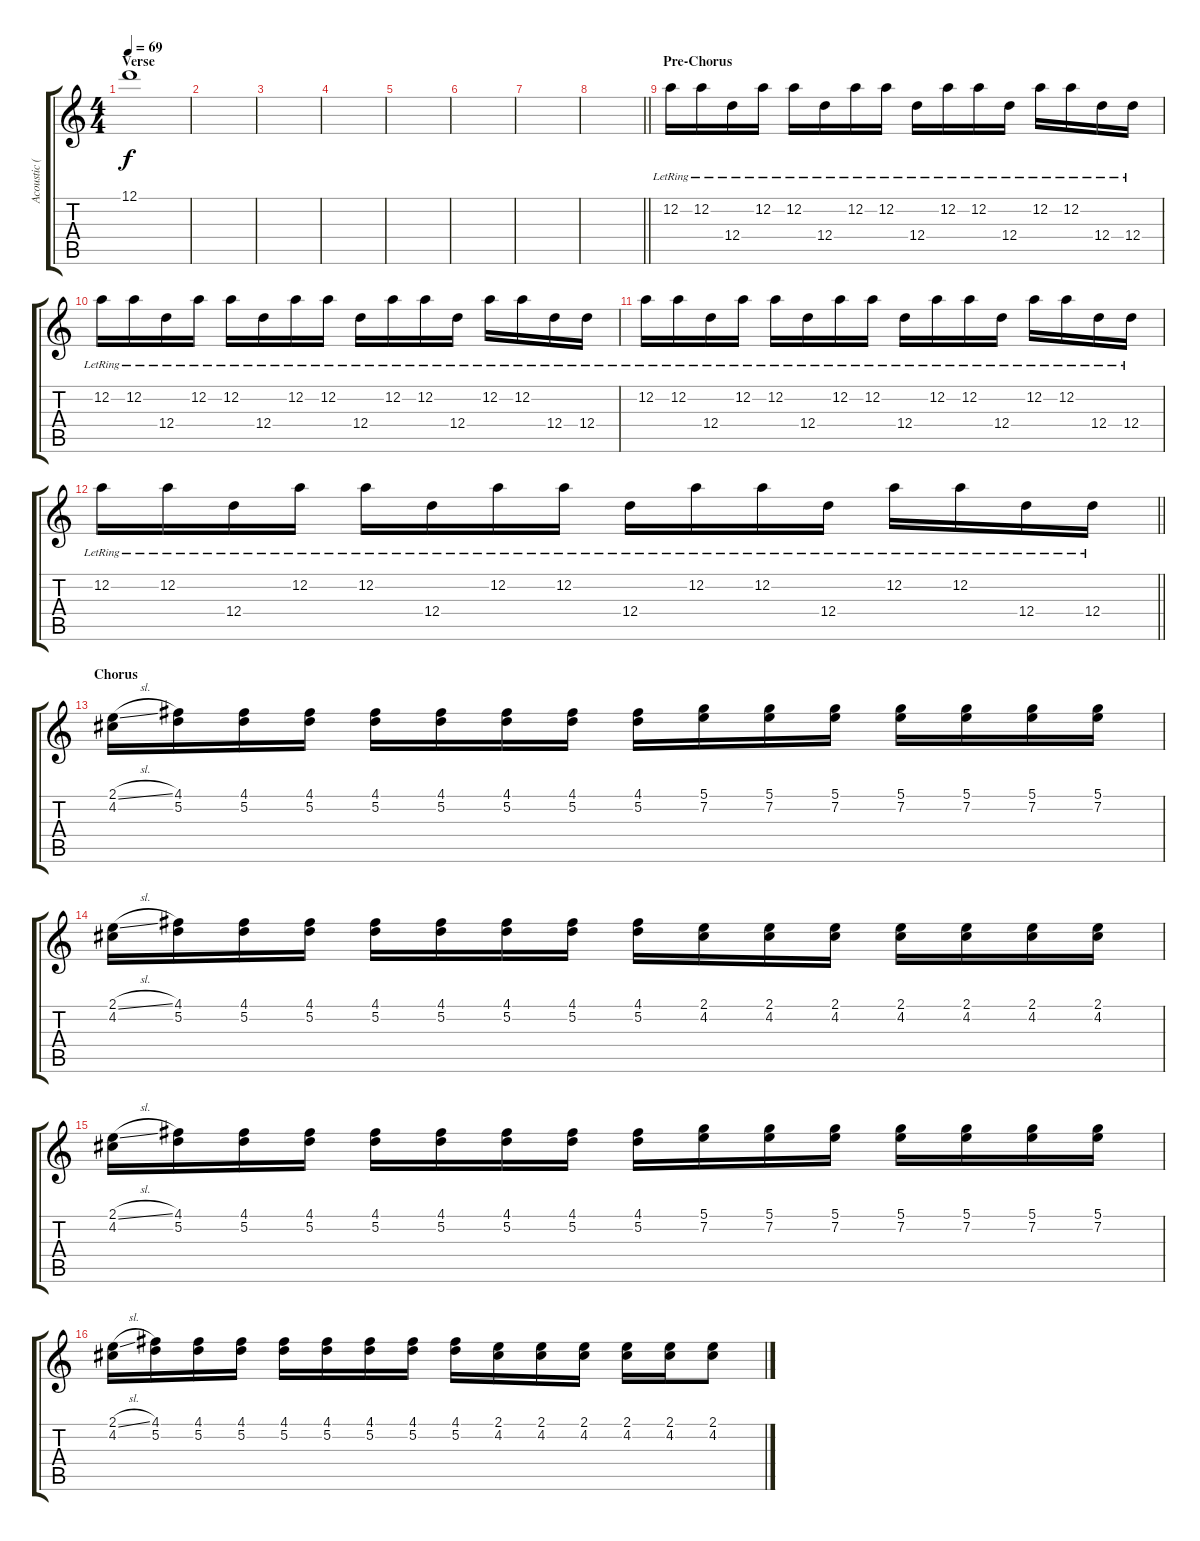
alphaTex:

\track ("Acoustic (Left)" "Acoustic (") {instrument acousticguitarsteel}
\staff {score tabs}
\tuning (D4 A3 G3 D3 A2 D2) {hide}
\ts (4 4)
\section ("" "Verse")
\tempo 69
\clef g2
\ks c
12.1.1{dy f} |
|
|
|
|
|
|
\barLineRight lightlight
|
\section ("" "Pre-Chorus")
12.2{lr}.16 12.2{lr}.16 12.4{lr}.16 12.2{lr}.16 12.2{lr}.16 12.4{lr}.16 12.2{lr}.16 12.2{lr}.16 12.4{lr}.16 12.2{lr}.16 12.2{lr}.16 12.4{lr}.16 12.2{lr}.16 12.2{lr}.16 12.4{lr}.16 12.4{lr}.16 |
12.2{lr}.16 12.2{lr}.16 12.4{lr}.16 12.2{lr}.16 12.2{lr}.16 12.4{lr}.16 12.2{lr}.16 12.2{lr}.16 12.4{lr}.16 12.2{lr}.16 12.2{lr}.16 12.4{lr}.16 12.2{lr}.16 12.2{lr}.16 12.4{lr}.16 12.4{lr}.16 |
12.2{lr}.16 12.2{lr}.16 12.4{lr}.16 12.2{lr}.16 12.2{lr}.16 12.4{lr}.16 12.2{lr}.16 12.2{lr}.16 12.4{lr}.16 12.2{lr}.16 12.2{lr}.16 12.4{lr}.16 12.2{lr}.16 12.2{lr}.16 12.4{lr}.16 12.4{lr}.16 |
\barLineRight lightlight
12.2{lr}.16 12.2{lr}.16 12.4{lr}.16 12.2{lr}.16 12.2{lr}.16 12.4{lr}.16 12.2{lr}.16 12.2{lr}.16 12.4{lr}.16 12.2{lr}.16 12.2{lr}.16 12.4{lr}.16 12.2{lr}.16 12.2{lr}.16 12.4{lr}.16 12.4{lr}.16 |
\section ("" "Chorus")
(2.1{sl} 4.2).16 (4.1 5.2).16 (4.1 5.2).16 (4.1 5.2).16 (4.1 5.2).16 (4.1 5.2).16 (4.1 5.2).16 (4.1 5.2).16 (4.1 5.2).16 (5.1 7.2).16 (5.1 7.2).16 (5.1 7.2).16 (5.1 7.2).16 (5.1 7.2).16 (5.1 7.2).16 (5.1 7.2).16 |
(2.1{sl} 4.2).16 (4.1 5.2).16 (4.1 5.2).16 (4.1 5.2).16 (4.1 5.2).16 (4.1 5.2).16 (4.1 5.2).16 (4.1 5.2).16 (4.1 5.2).16 (2.1 4.2).16 (2.1 4.2).16 (2.1 4.2).16 (2.1 4.2).16 (2.1 4.2).16 (2.1 4.2).16 (2.1 4.2).16 |
(2.1{sl} 4.2).16 (4.1 5.2).16 (4.1 5.2).16 (4.1 5.2).16 (4.1 5.2).16 (4.1 5.2).16 (4.1 5.2).16 (4.1 5.2).16 (4.1 5.2).16 (5.1 7.2).16 (5.1 7.2).16 (5.1 7.2).16 (5.1 7.2).16 (5.1 7.2).16 (5.1 7.2).16 (5.1 7.2).16 |
(2.1{sl} 4.2).16 (4.1 5.2).16 (4.1 5.2).16 (4.1 5.2).16 (4.1 5.2).16 (4.1 5.2).16 (4.1 5.2).16 (4.1 5.2).16 (4.1 5.2).16 (2.1 4.2).16 (2.1 4.2).16 (2.1 4.2).16 (2.1 4.2).16 (2.1 4.2).16 (2.1 4.2).8
